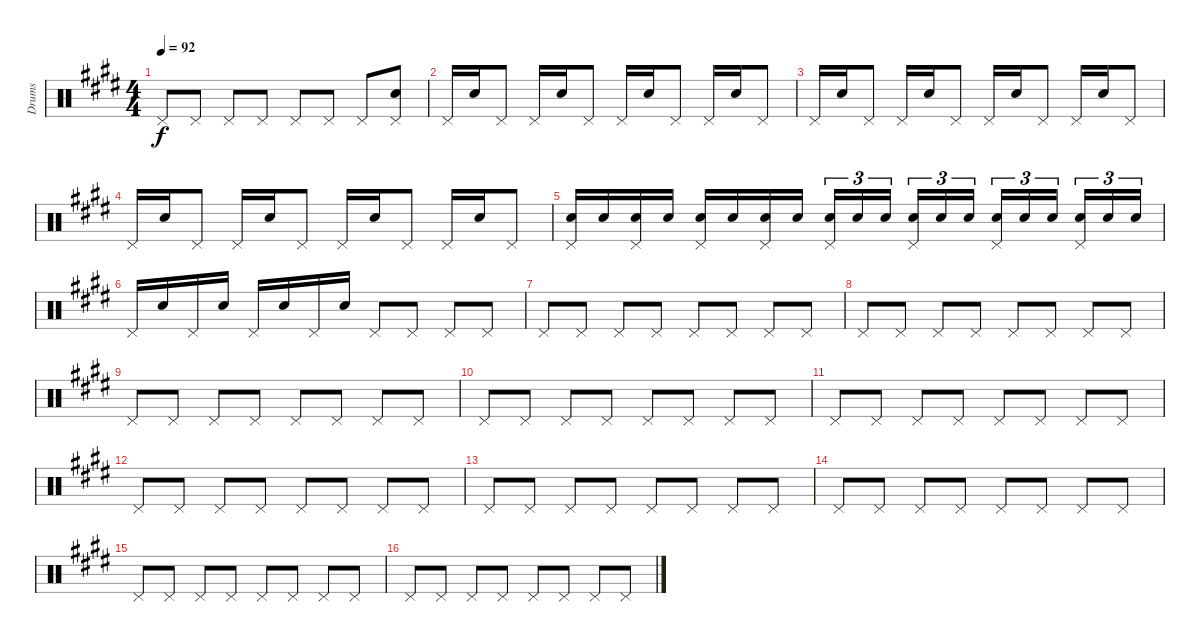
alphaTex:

\track ("Drums" "Drums") {instrument percussion}
\staff {score}
\articulation defaults
\ts (4 4)
\tempo 92
\clef neutral
\ks e "Pedal Hi-Hat (hit)".8{dy f} "Pedal Hi-Hat (hit)".8 "Pedal Hi-Hat (hit)".8 "Pedal Hi-Hat (hit)".8 "Pedal Hi-Hat (hit)".8 "Pedal Hi-Hat (hit)".8 "Pedal Hi-Hat (hit)".8
("Pedal Hi-Hat (hit)" "Snare (hit) 2").8 |
"Pedal Hi-Hat (hit)".16 "Snare (hit) 2".16 "Pedal Hi-Hat (hit)".8 "Pedal Hi-Hat (hit)".16 "Snare (hit) 2".16 "Pedal Hi-Hat (hit)".8 "Pedal Hi-Hat (hit)".16 "Snare (hit) 2".16 "Pedal Hi-Hat (hit)".8 "Pedal Hi-Hat (hit)".16 "Snare (hit) 2".16 "Pedal Hi-Hat (hit)".8 |
"Pedal Hi-Hat (hit)".16 "Snare (hit) 2".16 "Pedal Hi-Hat (hit)".8 "Pedal Hi-Hat (hit)".16 "Snare (hit) 2".16 "Pedal Hi-Hat (hit)".8 "Pedal Hi-Hat (hit)".16 "Snare (hit) 2".16 "Pedal Hi-Hat (hit)".8 "Pedal Hi-Hat (hit)".16 "Snare (hit) 2".16 "Pedal Hi-Hat (hit)".8 |
"Pedal Hi-Hat (hit)".16 "Snare (hit) 2".16 "Pedal Hi-Hat (hit)".8 "Pedal Hi-Hat (hit)".16 "Snare (hit) 2".16 "Pedal Hi-Hat (hit)".8 "Pedal Hi-Hat (hit)".16 "Snare (hit) 2".16 "Pedal Hi-Hat (hit)".8 "Pedal Hi-Hat (hit)".16 "Snare (hit) 2".16 "Pedal Hi-Hat (hit)".8 |
("Pedal Hi-Hat (hit)" "Snare (hit) 2").16 "Snare (hit) 2".16 ("Pedal Hi-Hat (hit)" "Snare (hit) 2").16 "Snare (hit) 2".16 ("Pedal Hi-Hat (hit)" "Snare (hit) 2").16 "Snare (hit) 2".16 ("Pedal Hi-Hat (hit)" "Snare (hit) 2").16 "Snare (hit) 2".16 ("Pedal Hi-Hat (hit)" "Snare (hit) 2").16{tu (3 2)} "Snare (hit) 2".16{tu (3 2)} "Snare (hit) 2".16{tu (3 2)} ("Pedal Hi-Hat (hit)" "Snare (hit) 2").16{tu (3 2)} "Snare (hit) 2".16{tu (3 2)} "Snare (hit) 2".16{tu (3 2)} ("Pedal Hi-Hat (hit)" "Snare (hit) 2").16{tu (3 2)} "Snare (hit) 2".16{tu (3 2)} "Snare (hit) 2".16{tu (3 2)} ("Pedal Hi-Hat (hit)" "Snare (hit) 2").16{tu (3 2)} "Snare (hit) 2".16{tu (3 2)} "Snare (hit) 2".16{tu (3 2)} |
"Pedal Hi-Hat (hit)".16 "Snare (hit) 2".16 "Pedal Hi-Hat (hit)".16 "Snare (hit) 2".16 "Pedal Hi-Hat (hit)".16 "Snare (hit) 2".16 "Pedal Hi-Hat (hit)".16 "Snare (hit) 2".16 "Pedal Hi-Hat (hit)".8 "Pedal Hi-Hat (hit)".8 "Pedal Hi-Hat (hit)".8 "Pedal Hi-Hat (hit)".8 |
"Pedal Hi-Hat (hit)".8 "Pedal Hi-Hat (hit)".8 "Pedal Hi-Hat (hit)".8 "Pedal Hi-Hat (hit)".8 "Pedal Hi-Hat (hit)".8 "Pedal Hi-Hat (hit)".8 "Pedal Hi-Hat (hit)".8 "Pedal Hi-Hat (hit)".8 |
"Pedal Hi-Hat (hit)".8 "Pedal Hi-Hat (hit)".8 "Pedal Hi-Hat (hit)".8 "Pedal Hi-Hat (hit)".8 "Pedal Hi-Hat (hit)".8 "Pedal Hi-Hat (hit)".8 "Pedal Hi-Hat (hit)".8 "Pedal Hi-Hat (hit)".8 |
"Pedal Hi-Hat (hit)".8 "Pedal Hi-Hat (hit)".8 "Pedal Hi-Hat (hit)".8 "Pedal Hi-Hat (hit)".8 "Pedal Hi-Hat (hit)".8 "Pedal Hi-Hat (hit)".8 "Pedal Hi-Hat (hit)".8 "Pedal Hi-Hat (hit)".8 |
"Pedal Hi-Hat (hit)".8 "Pedal Hi-Hat (hit)".8 "Pedal Hi-Hat (hit)".8 "Pedal Hi-Hat (hit)".8 "Pedal Hi-Hat (hit)".8 "Pedal Hi-Hat (hit)".8 "Pedal Hi-Hat (hit)".8 "Pedal Hi-Hat (hit)".8 |
"Pedal Hi-Hat (hit)".8 "Pedal Hi-Hat (hit)".8 "Pedal Hi-Hat (hit)".8 "Pedal Hi-Hat (hit)".8 "Pedal Hi-Hat (hit)".8 "Pedal Hi-Hat (hit)".8 "Pedal Hi-Hat (hit)".8 "Pedal Hi-Hat (hit)".8 |
"Pedal Hi-Hat (hit)".8 "Pedal Hi-Hat (hit)".8 "Pedal Hi-Hat (hit)".8 "Pedal Hi-Hat (hit)".8 "Pedal Hi-Hat (hit)".8 "Pedal Hi-Hat (hit)".8 "Pedal Hi-Hat (hit)".8 "Pedal Hi-Hat (hit)".8 |
"Pedal Hi-Hat (hit)".8 "Pedal Hi-Hat (hit)".8 "Pedal Hi-Hat (hit)".8 "Pedal Hi-Hat (hit)".8 "Pedal Hi-Hat (hit)".8 "Pedal Hi-Hat (hit)".8 "Pedal Hi-Hat (hit)".8 "Pedal Hi-Hat (hit)".8 |
"Pedal Hi-Hat (hit)".8 "Pedal Hi-Hat (hit)".8 "Pedal Hi-Hat (hit)".8 "Pedal Hi-Hat (hit)".8 "Pedal Hi-Hat (hit)".8 "Pedal Hi-Hat (hit)".8 "Pedal Hi-Hat (hit)".8 "Pedal Hi-Hat (hit)".8 |
"Pedal Hi-Hat (hit)".8 "Pedal Hi-Hat (hit)".8 "Pedal Hi-Hat (hit)".8 "Pedal Hi-Hat (hit)".8 "Pedal Hi-Hat (hit)".8 "Pedal Hi-Hat (hit)".8 "Pedal Hi-Hat (hit)".8 "Pedal Hi-Hat (hit)".8 |
"Pedal Hi-Hat (hit)".8 "Pedal Hi-Hat (hit)".8 "Pedal Hi-Hat (hit)".8 "Pedal Hi-Hat (hit)".8 "Pedal Hi-Hat (hit)".8 "Pedal Hi-Hat (hit)".8 "Pedal Hi-Hat (hit)".8 "Pedal Hi-Hat (hit)".8
